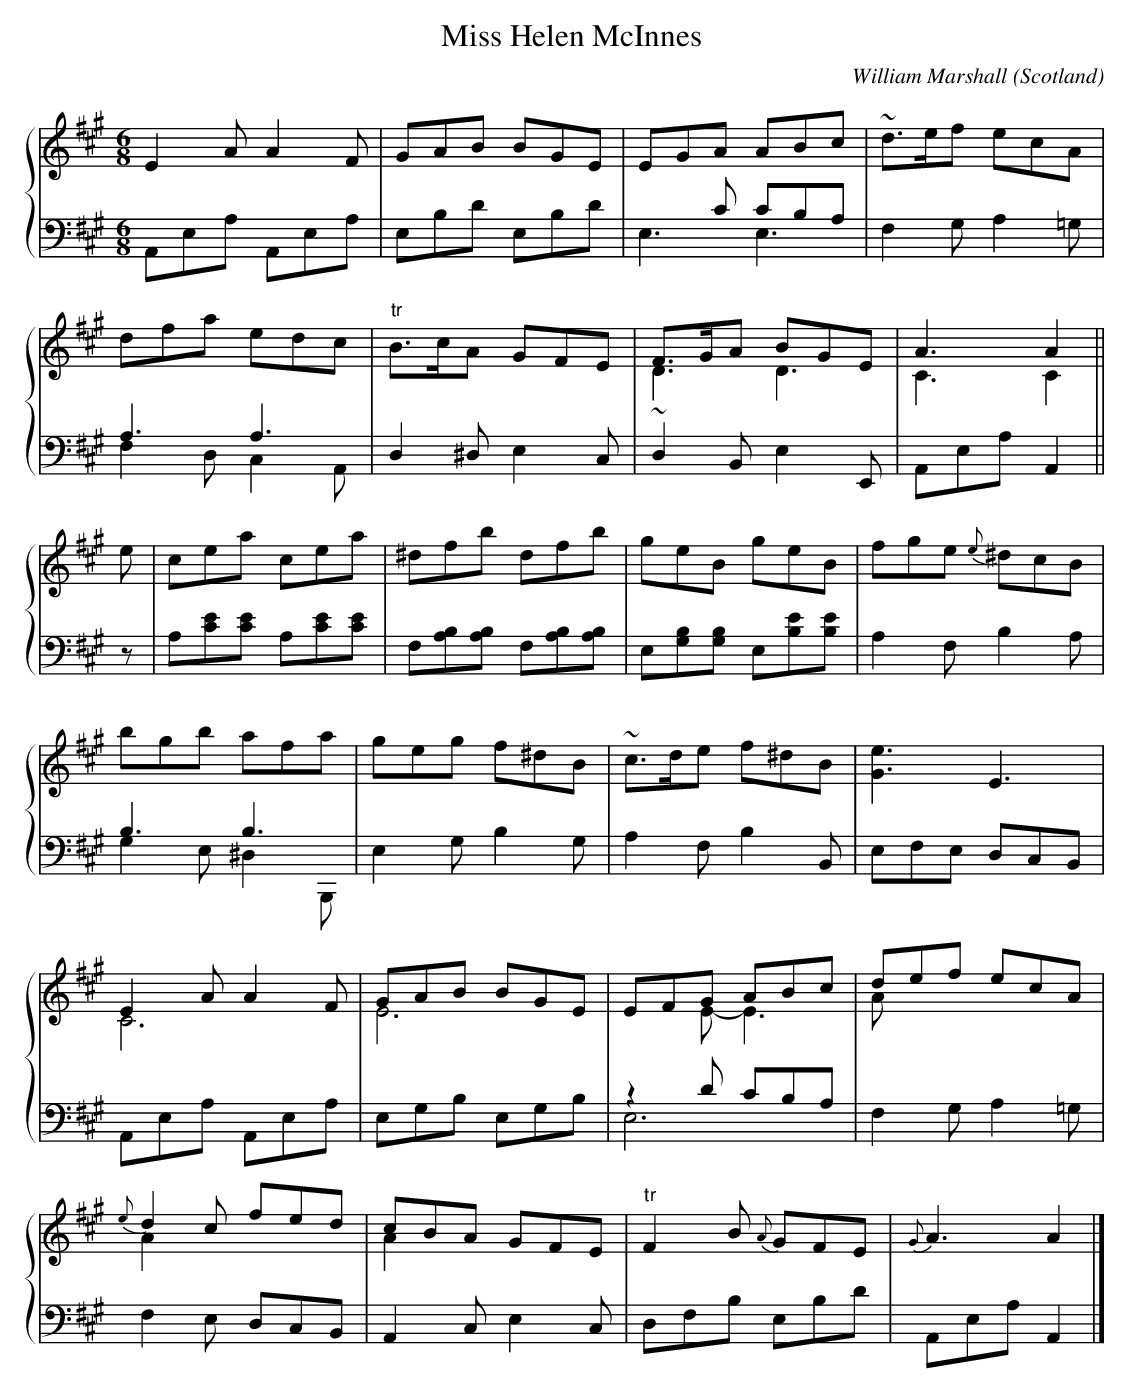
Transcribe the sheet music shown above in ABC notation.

X:1
T:Miss Helen McInnes
C:William Marshall
L:1/8
M:6/8
O:Scotland
K:A major
%%staves {1 2}
V:1
E2A A2F  |     GAB  BGE  | EGA ABc            | ~d>ef   ecA |
dfa edc  | "tr"B>cA GFE  | F>GA BGE  & ~D3 D3 | A3      A2 & C3 C2 ||
e | \
cea cea  |    ^dfb  dfb  | geB  geB           | fge   {e}^dcB |
bgb afa  |     geg f^dB  | ~c>de f^dB          | [Ge]3     E3 |
E2A A2F & C6 | GAB BGE & E6| EFG ABc & x2E-E3| def ecA & Axx4|
{e}d2 c fed & A2x4| cBA GFE & A2x4 | "tr"F2 B {A}GFE | {G}A3 A2 |]
V:2 clef=bass octave=-2
Aea Aea              | ebd' ebd' | x2c' c'ba & e3 e3 | f2g a2=g | \
a3 a3 & f2d c2A | d2^d e2c  | d2B e2E             | Aea A2 ||
z |\
a[c'e'][c'e'] a[c'e'][c'e'] | f[ab][ab] f[ab][ab] | \
e[gb][gb]     e[be'][be']   | a2f       b2a | \
b3 b3  & g2e ^d2B, | e2g b2g | a2f b2B | efe dcB | \
Aea Aea | egb egb | z2d' c'ba & e6 | f2g a2=g | \
f2e dcB | A2c e2c | dfb ebd' | Aea A2 |]
